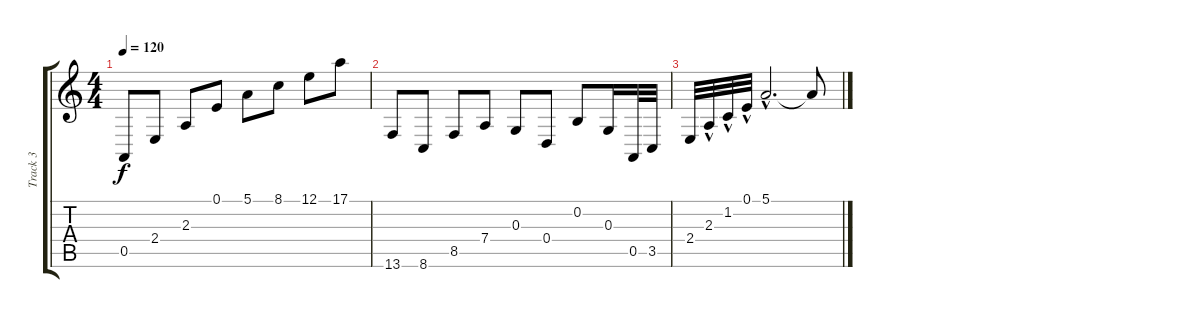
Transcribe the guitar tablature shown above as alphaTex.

\track ("Track 3" "Track 3") {instrument orchestralharp}
\staff {score tabs}
\tuning (E4 B3 G3 D3 A2 E2) {hide}
\ts (4 4)
\tempo 120
\clef g2
\ks c
0.5.8{dy f} 2.4.8 2.3.8 0.1.8 5.1.8 8.1.8 12.1.8 17.1.8 |
13.6.8 8.6.8 8.5.8 7.4.8 0.3.8 0.4.8 0.2.8 0.3.16 0.5.32 3.5.32 |
2.4.32 2.3{hac}.32 1.2{hac}.32 0.1{hac}.32 5.1{hac}.2{d} 5.1{t}.8
